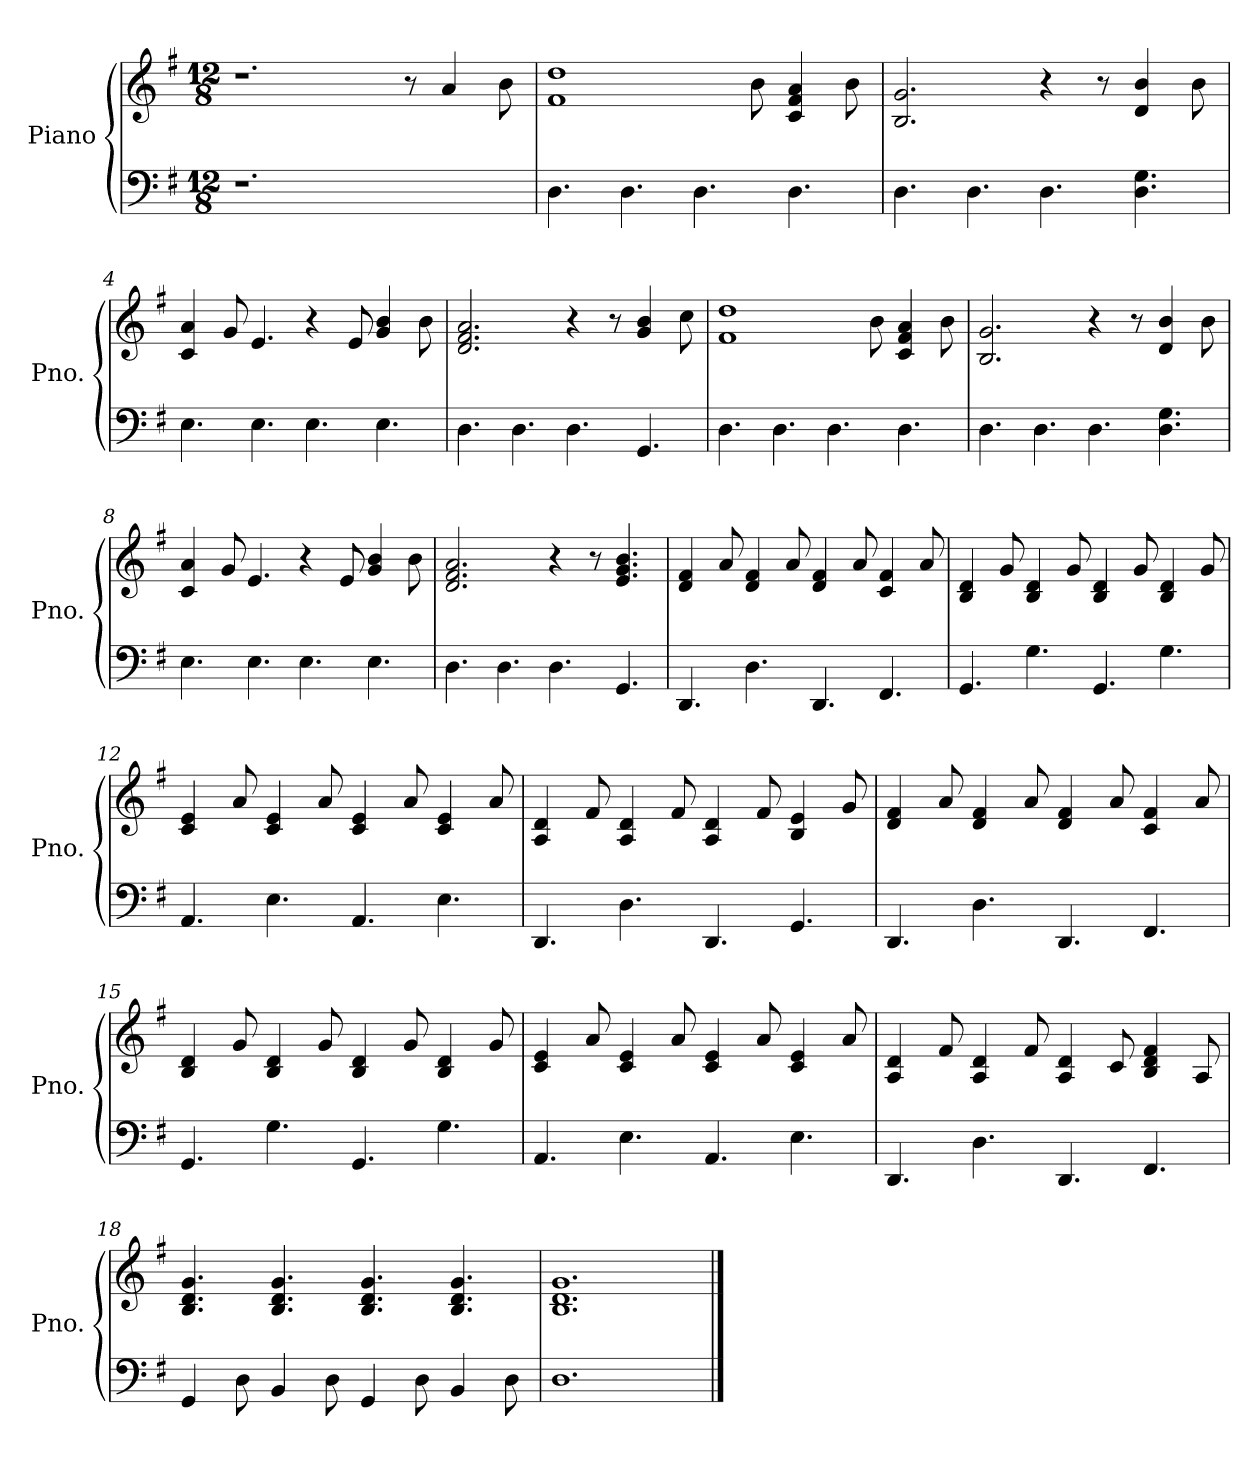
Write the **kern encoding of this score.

**kern	**kern
*part1	*part1
*staff2	*staff1
*I"Piano	*
*I'Pno.	*
*clefF4	*clefG2
*k[f#]	*k[f#]
*M12/8	*M12/8
=1	=1
1.r	1.r
2ryy	8r
.	4a/
.	8b\
=2	=2
4.D\	1f# 1dd
4.D\	.
4.D\	.
.	8b\
4.D\	4c/ 4f#/ 4a/
.	8b\
=3	=3
4.D\	2.B/ 2.g/
4.D\	.
4.D\	4r
.	8r
4.D\ 4.G\	4d/ 4b/
.	8b\
=4	=4
4.E\	4c/ 4a/
.	8g/
4.E\	4.e/
4.E\	4r
.	8e/
4.E\	4g/ 4b/
.	8b\
=5	=5
4.D\	2.d/ 2.f#/ 2.a/
4.D\	.
4.D\	4r
.	8r
4.GG/	4g/ 4b/
.	8cc\
!!LO:LB:g=z
=6	=6
4.D\	1f# 1dd
4.D\	.
4.D\	.
.	8b\
4.D\	4c/ 4f#/ 4a/
.	8b\
=7	=7
4.D\	2.B/ 2.g/
4.D\	.
4.D\	4r
.	8r
4.D\ 4.G\	4d/ 4b/
.	8b\
=8	=8
4.E\	4c/ 4a/
.	8g/
4.E\	4.e/
4.E\	4r
.	8e/
4.E\	4g/ 4b/
.	8b\
=9	=9
4.D\	2.d/ 2.f#/ 2.a/
4.D\	.
4.D\	4r
.	8r
4.GG/	4.e/ 4.g/ 4.b/
!!LO:LB:g=z
=10	=10
4.DD/	4d/ 4f#/
.	8a/
4.D\	4d/ 4f#/
.	8a/
4.DD/	4d/ 4f#/
.	8a/
4.FF#/	4c/ 4f#/
.	8a/
=11	=11
4.GG/	4B/ 4d/
.	8g/
4.G\	4B/ 4d/
.	8g/
4.GG/	4B/ 4d/
.	8g/
4.G\	4B/ 4d/
.	8g/
=12	=12
4.AA/	4c/ 4e/
.	8a/
4.E\	4c/ 4e/
.	8a/
4.AA/	4c/ 4e/
.	8a/
4.E\	4c/ 4e/
.	8a/
!!LO:LB:g=z
=13	=13
4.DD/	4A/ 4d/
.	8f#/
4.D\	4A/ 4d/
.	8f#/
4.DD/	4A/ 4d/
.	8f#/
4.GG/	4B/ 4e/
.	8g/
=14	=14
4.DD/	4d/ 4f#/
.	8a/
4.D\	4d/ 4f#/
.	8a/
4.DD/	4d/ 4f#/
.	8a/
4.FF#/	4c/ 4f#/
.	8a/
=15	=15
4.GG/	4B/ 4d/
.	8g/
4.G\	4B/ 4d/
.	8g/
4.GG/	4B/ 4d/
.	8g/
4.G\	4B/ 4d/
.	8g/
!!LO:LB:g=z
=16	=16
4.AA/	4c/ 4e/
.	8a/
4.E\	4c/ 4e/
.	8a/
4.AA/	4c/ 4e/
.	8a/
4.E\	4c/ 4e/
.	8a/
=17	=17
4.DD/	4A/ 4d/
.	8f#/
4.D\	4A/ 4d/
.	8f#/
4.DD/	4A/ 4d/
.	8c/
4.FF#/	4B/ 4d/ 4f#/
.	8A/
=18	=18
4GG/	4.B/ 4.d/ 4.g/
8D\	.
4BB/	4.B/ 4.d/ 4.g/
8D\	.
4GG/	4.B/ 4.d/ 4.g/
8D\	.
4BB/	4.B/ 4.d/ 4.g/
8D\	.
=19	=19
1.D	1.B 1.d 1.g
==	==
*-	*-
